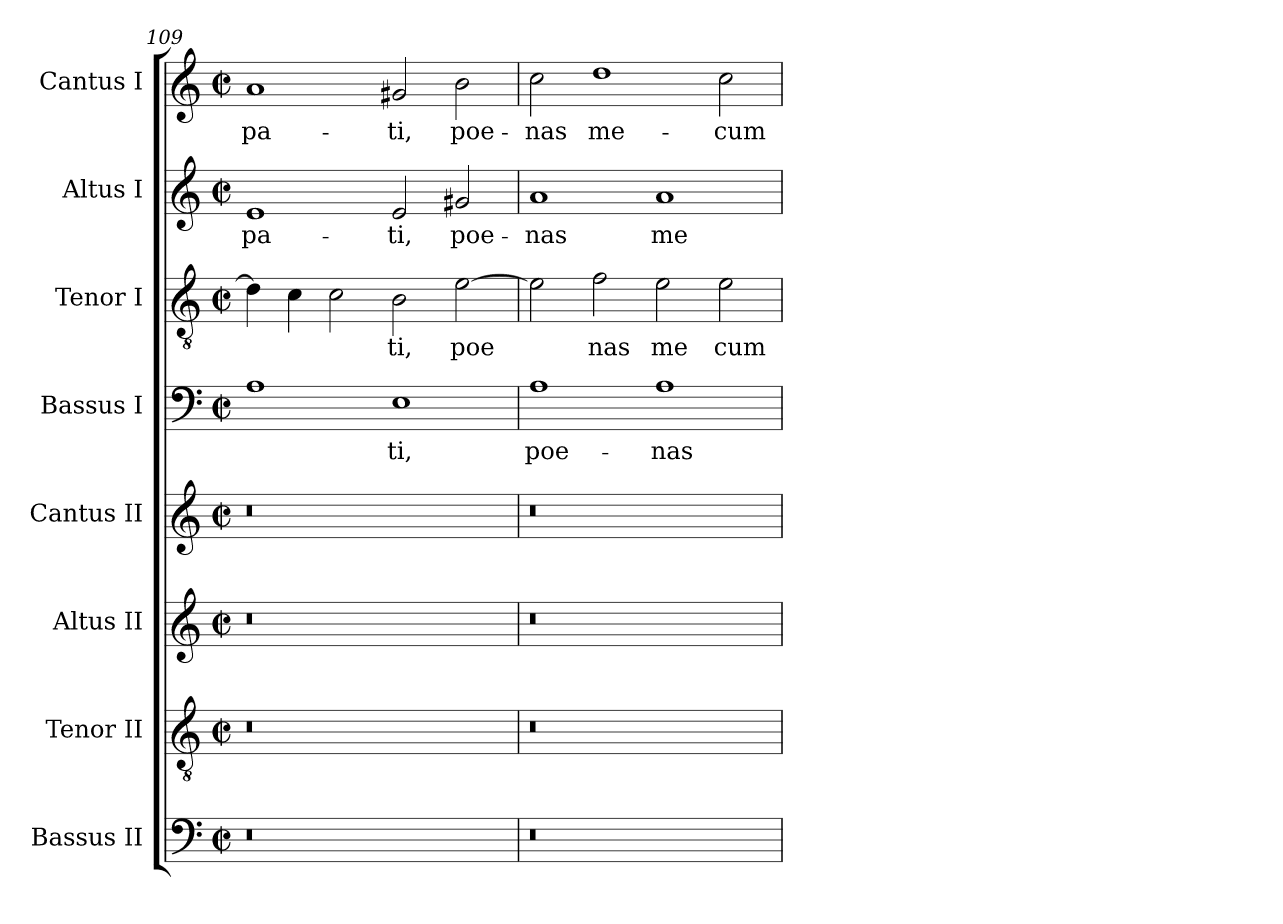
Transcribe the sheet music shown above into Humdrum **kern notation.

**kern	**kern	**kern	**kern	**kern	**text	**kern	**text	**kern	**text	**kern	**text
*part8	*part7	*part6	*part5	*part4	*part4	*part3	*part3	*part2	*part2	*part1	*part1
*staff8	*staff7	*staff6	*staff5	*staff4	*staff4	*staff3	*staff3	*staff2	*staff2	*staff1	*staff1
*I"Bassus II	*I"Tenor II	*I"Altus II	*I"Cantus II	*I"Bassus I	*	*I"Tenor I	*	*I"Altus I	*	*I"Cantus I	*
*clefF4	*clefGv2	*clefG2	*clefG2	*clefF4	*	*clefGv2	*	*clefG2	*	*clefG2	*
*k[]	*	*	*	*	*	*	*	*	*	*	*
*C:	*	*	*	*	*	*	*	*	*	*	*
*M2/2	*M2/2	*M2/2	*M2/2	*M2/2	*	*M2/2	*	*M2/2	*	*M2/2	*
*met(c|)	*met(c|)	*met(c|)	*met(c|)	*met(c|)	*	*met(c|)	*	*met(c|)	*	*met(c|)	*
=109	=109	=109	=109	=109	=109	=109	=109	=109	=109	=109	=109
!	!	!	!	!	!	!	!	!	!LO:LY:b:cj	!	!LO:LY:b:cj
0r	0r	0r	0r	1A	.	4d\]	.	1e	pa-	1a	pa-
.	.	.	.	.	.	4c\	.	.	.	.	.
.	.	.	.	.	.	2c\	.	.	.	.	.
!	!	!	!	!	!LO:LY:b:cj	!	!LO:LY:b:cj	!	!LO:LY:b:cj	!	!LO:LY:b:cj
.	.	.	.	1E	-ti,	2B\	ti,	2e/	-ti,	2g#X/	-ti,
!	!	!	!	!	!	!	!LO:LY:b	!	!LO:LY:b:cj	!	!LO:LY:b:cj
.	.	.	.	.	.	[>2e\	poe	2g#/	poe-	2b\	poe-
=110	=110	=110	=110	=110	=110	=110	=110	=110	=110	=110	=110
!	!	!	!	!	!LO:LY:b:cj	!	!	!	!LO:LY:b:cj	!	!LO:LY:b:cj
0r	0r	0r	0r	1A	poe-	2e\]	.	1a	-nas	2cc\	-nas
!	!	!	!	!	!	!	!LO:LY:b:cj	!	!	!	!LO:LY:b:cj
.	.	.	.	.	.	2f\	nas	.	.	1dd	me-
!	!	!	!	!	!LO:LY:b:cj	!	!LO:LY:b:cj	!	!LO:LY:b:cj	!	!
.	.	.	.	1A	-nas	2e\	me	1a	me-	.	.
!	!	!	!	!	!	!	!LO:LY:b:cj	!	!	!	!LO:LY:b:cj
.	.	.	.	.	.	2e\	cum	.	.	2cc\	-cum
=	=	=	=	=	=	=	=	=	=	=	=
*-	*-	*-	*-	*-	*-	*-	*-	*-	*-	*-	*-
